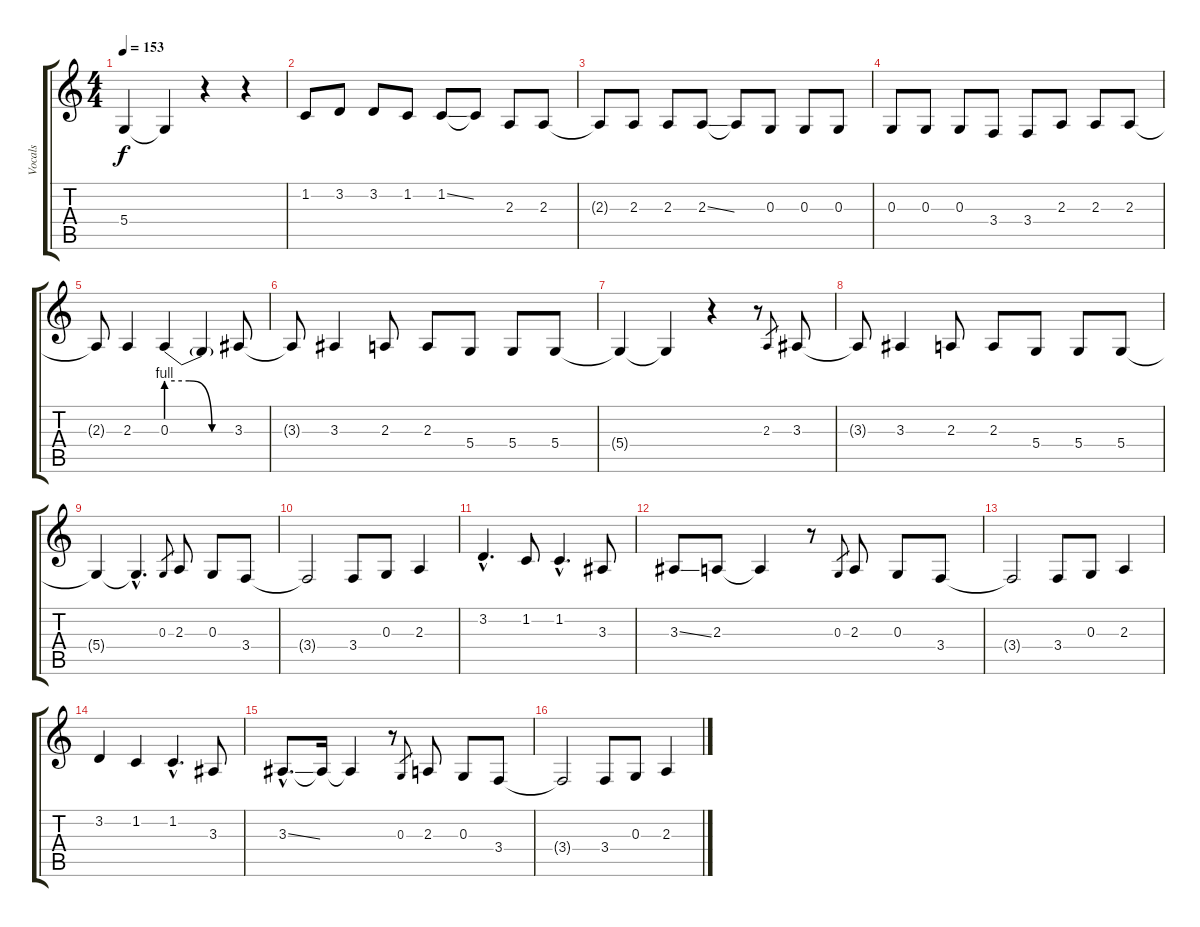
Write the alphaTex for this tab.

\track ("Vocals" "Vocals") {instrument lead2sawtooth}
\staff {score tabs}
\tuning (E4 B3 G3 D3 A2 E2) {hide}
\ts (4 4)
\tempo 153
\clef g2
\ks c
5.4{t}.4{dy f} 5.4{t}.4 r.4 r.4 |
1.2.8 3.2.8 3.2.8 1.2.8 1.2{ss}.8 1.2{t}.8 2.3.8 2.3.8 |
2.3{t}.8 2.3.8 2.3.8 2.3{ss}.8 2.3{t}.8 0.3.8 0.3.8 0.3.8 |
0.3.8 0.3.8 0.3.8 3.4.8 3.4.8 2.3.8 2.3.8 2.3.8 |
2.3{t}.8 2.3.4 0.3{be (custom 0 4 20 4 40 0 60 0)}.4 0.3{t}.4 3.3.8 |
3.3{t}.8 3.3.4 2.3.8 2.3.8 5.4.8 5.4.8 5.4.8 |
5.4{t}.4 5.4{t}.4 r.4 r.8 2.3.8{gr} 3.3.8 |
3.3{t}.8 3.3.4 2.3.8 2.3.8 5.4.8 5.4.8 5.4.8 |
5.4{t}.4 5.4{hac t}.4{d} 0.3.8{gr} 2.3.8 0.3.8 3.4.8 |
3.4{t}.2 3.4.8 0.3.8 2.3.4 |
3.2{hac}.4{d} 1.2.8 1.2{hac}.4{d} 3.3.8 |
3.3{ss}.8 2.3.8 2.3{t}.4 r.8 0.3.8{gr} 2.3.8 0.3.8 3.4.8 |
3.4{t}.2 3.4.8 0.3.8 2.3.4 |
3.2.4 1.2.4 1.2{hac}.4{d} 3.3.8 |
3.3{ss hac}.8{d} 3.3{t}.16 3.3{t}.4 r.8 0.3.8{gr} 2.3.8 0.3.8 3.4.8 |
3.4{t}.2 3.4.8 0.3.8 2.3.4
